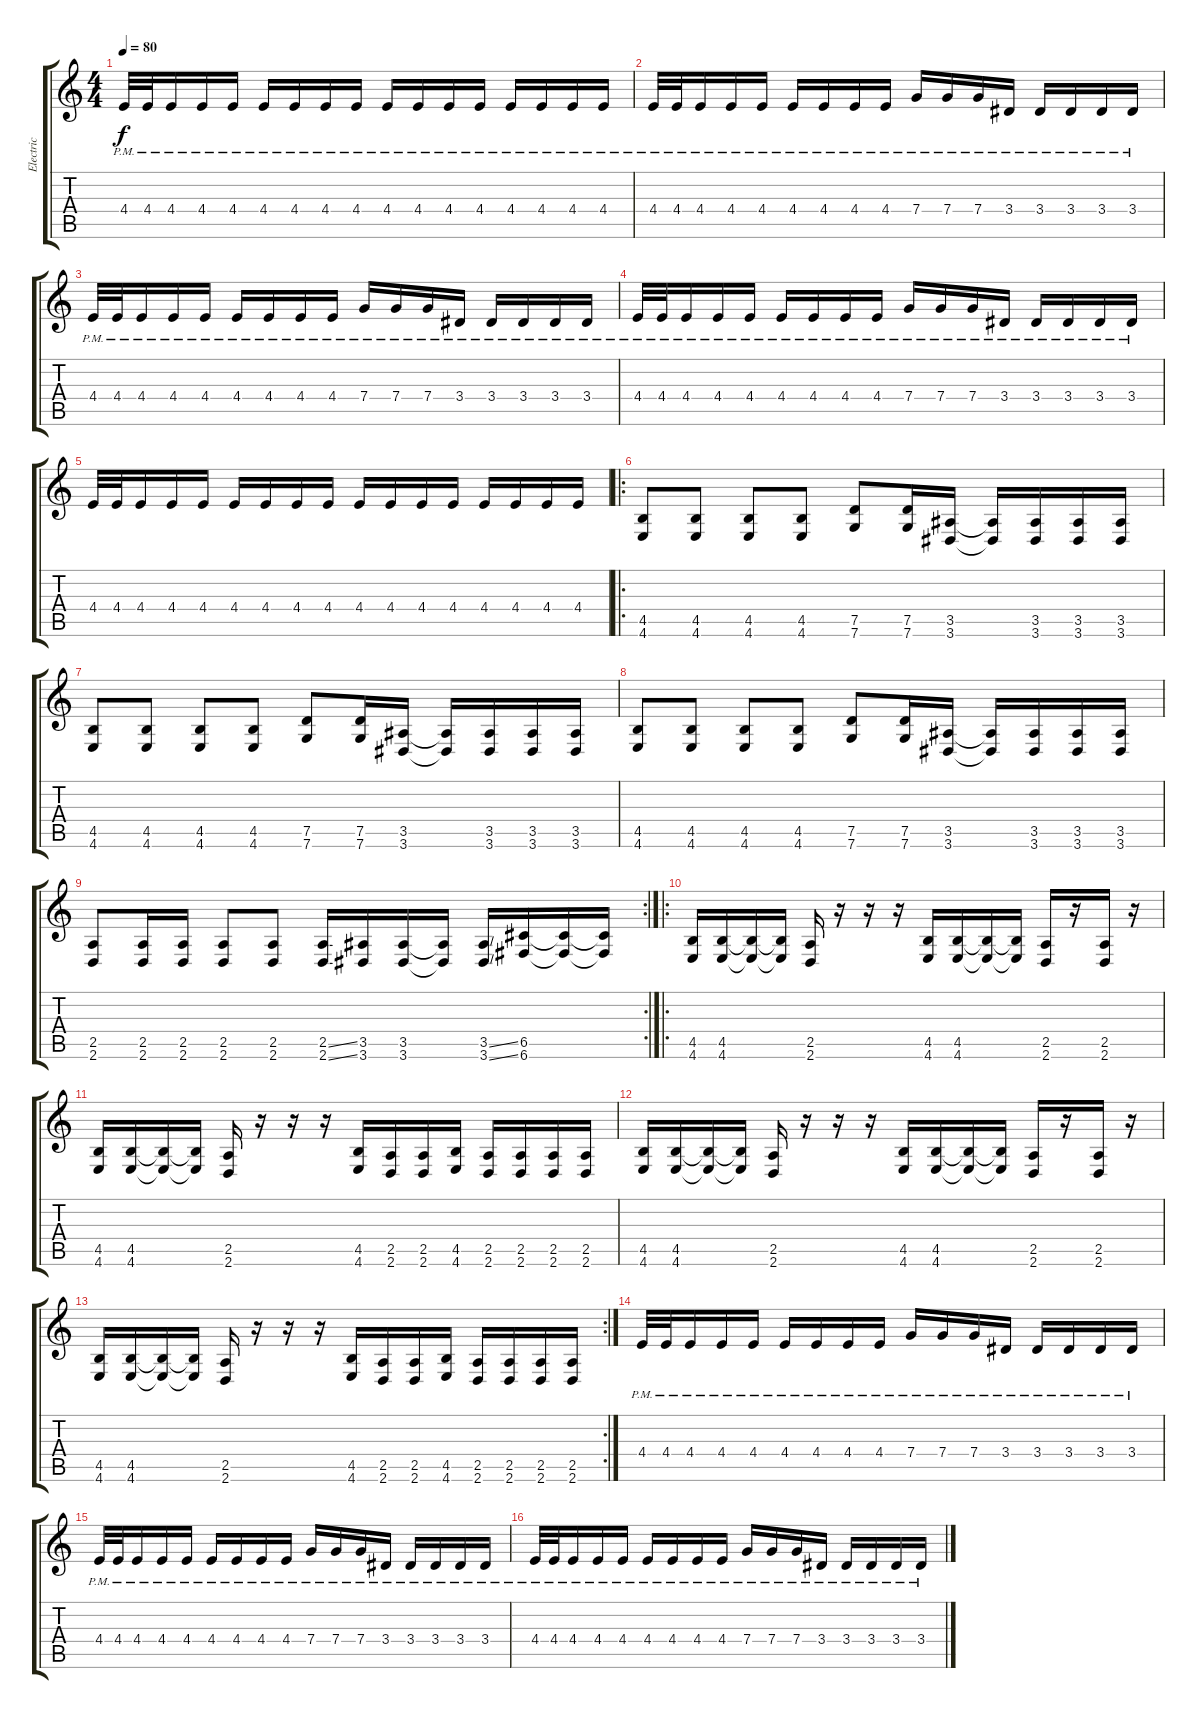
\track ("Electric" "Electric") {instrument distortionguitar}
\staff {score tabs}
\tuning (D4 A3 F3 C3 G2 C2) {hide}
\ts (4 4)
\tempo 80
\clef g2
\ks c
4.4{pm}.32{dy f} 4.4{pm}.32 4.4{pm}.16 4.4{pm}.16 4.4{pm}.16 4.4{pm}.16 4.4{pm}.16 4.4{pm}.16 4.4{pm}.16 4.4{pm}.16 4.4{pm}.16 4.4{pm}.16 4.4{pm}.16 4.4{pm}.16 4.4{pm}.16 4.4{pm}.16 4.4{pm}.16 |
4.4{pm}.32 4.4{pm}.32 4.4{pm}.16 4.4{pm}.16 4.4{pm}.16 4.4{pm}.16 4.4{pm}.16 4.4{pm}.16 4.4{pm}.16 7.4{pm}.16 7.4{pm}.16 7.4{pm}.16 3.4{pm}.16 3.4{pm}.16 3.4{pm}.16 3.4{pm}.16 3.4{pm}.16 |
4.4{pm}.32 4.4{pm}.32 4.4{pm}.16 4.4{pm}.16 4.4{pm}.16 4.4{pm}.16 4.4{pm}.16 4.4{pm}.16 4.4{pm}.16 7.4{pm}.16 7.4{pm}.16 7.4{pm}.16 3.4{pm}.16 3.4{pm}.16 3.4{pm}.16 3.4{pm}.16 3.4{pm}.16 |
4.4{pm}.32 4.4{pm}.32 4.4{pm}.16 4.4{pm}.16 4.4{pm}.16 4.4{pm}.16 4.4{pm}.16 4.4{pm}.16 4.4{pm}.16 7.4{pm}.16 7.4{pm}.16 7.4{pm}.16 3.4{pm}.16 3.4{pm}.16 3.4{pm}.16 3.4{pm}.16 3.4{pm}.16 |
4.4.32 4.4.32 4.4.16 4.4.16 4.4.16 4.4.16 4.4.16 4.4.16 4.4.16 4.4.16 4.4.16 4.4.16 4.4.16 4.4.16 4.4.16 4.4.16 4.4.16 |
\ro
(4.5 4.6).8 (4.5 4.6).8 (4.5 4.6).8 (4.5 4.6).8 (7.5 7.6).8 (7.5 7.6).16 (3.5 3.6).16 (3.5{t} 3.6{t}).16 (3.5 3.6).16 (3.5 3.6).16 (3.5 3.6).16 |
(4.5 4.6).8 (4.5 4.6).8 (4.5 4.6).8 (4.5 4.6).8 (7.5 7.6).8 (7.5 7.6).16 (3.5 3.6).16 (3.5{t} 3.6{t}).16 (3.5 3.6).16 (3.5 3.6).16 (3.5 3.6).16 |
(4.5 4.6).8 (4.5 4.6).8 (4.5 4.6).8 (4.5 4.6).8 (7.5 7.6).8 (7.5 7.6).16 (3.5 3.6).16 (3.5{t} 3.6{t}).16 (3.5 3.6).16 (3.5 3.6).16 (3.5 3.6).16 |
\rc 2
(2.5 2.6).8 (2.5 2.6).16 (2.5 2.6).16 (2.5 2.6).8 (2.5 2.6).8 (2.5{ss} 2.6{ss}).16 (3.5 3.6).16 (3.5 3.6).16 (3.5{t} 3.6{t}).16 (3.5{ss} 3.6{ss}).16 (6.5 6.6).16 (6.5{t} 6.6{t}).16 (6.5{t} 6.6{t}).16 |
\ro
(4.5 4.6).16 (4.5 4.6).16 (4.5{t} 4.6{t}).16 (4.5{t} 4.6{t}).16 (2.5 2.6).16 r.16 r.16 r.16 (4.5 4.6).16 (4.5 4.6).16 (4.5{t} 4.6{t}).16 (4.5{t} 4.6{t}).16 (2.5 2.6).16 r.16 (2.5 2.6).16 r.16 |
(4.5 4.6).16 (4.5 4.6).16 (4.5{t} 4.6{t}).16 (4.5{t} 4.6{t}).16 (2.5 2.6).16 r.16 r.16 r.16 (4.5 4.6).16 (2.5 2.6).16 (2.5 2.6).16 (4.5 4.6).16 (2.5 2.6).16 (2.5 2.6).16 (2.5 2.6).16 (2.5 2.6).16 |
(4.5 4.6).16 (4.5 4.6).16 (4.5{t} 4.6{t}).16 (4.5{t} 4.6{t}).16 (2.5 2.6).16 r.16 r.16 r.16 (4.5 4.6).16 (4.5 4.6).16 (4.5{t} 4.6{t}).16 (4.5{t} 4.6{t}).16 (2.5 2.6).16 r.16 (2.5 2.6).16 r.16 |
\rc 2
(4.5 4.6).16 (4.5 4.6).16 (4.5{t} 4.6{t}).16 (4.5{t} 4.6{t}).16 (2.5 2.6).16 r.16 r.16 r.16 (4.5 4.6).16 (2.5 2.6).16 (2.5 2.6).16 (4.5 4.6).16 (2.5 2.6).16 (2.5 2.6).16 (2.5 2.6).16 (2.5 2.6).16 |
4.4{pm}.32 4.4{pm}.32 4.4{pm}.16 4.4{pm}.16 4.4{pm}.16 4.4{pm}.16 4.4{pm}.16 4.4{pm}.16 4.4{pm}.16 7.4{pm}.16 7.4{pm}.16 7.4{pm}.16 3.4{pm}.16 3.4{pm}.16 3.4{pm}.16 3.4{pm}.16 3.4{pm}.16 |
4.4{pm}.32 4.4{pm}.32 4.4{pm}.16 4.4{pm}.16 4.4{pm}.16 4.4{pm}.16 4.4{pm}.16 4.4{pm}.16 4.4{pm}.16 7.4{pm}.16 7.4{pm}.16 7.4{pm}.16 3.4{pm}.16 3.4{pm}.16 3.4{pm}.16 3.4{pm}.16 3.4{pm}.16 |
4.4{pm}.32 4.4{pm}.32 4.4{pm}.16 4.4{pm}.16 4.4{pm}.16 4.4{pm}.16 4.4{pm}.16 4.4{pm}.16 4.4{pm}.16 7.4{pm}.16 7.4{pm}.16 7.4{pm}.16 3.4{pm}.16 3.4{pm}.16 3.4{pm}.16 3.4{pm}.16 3.4{pm}.16
